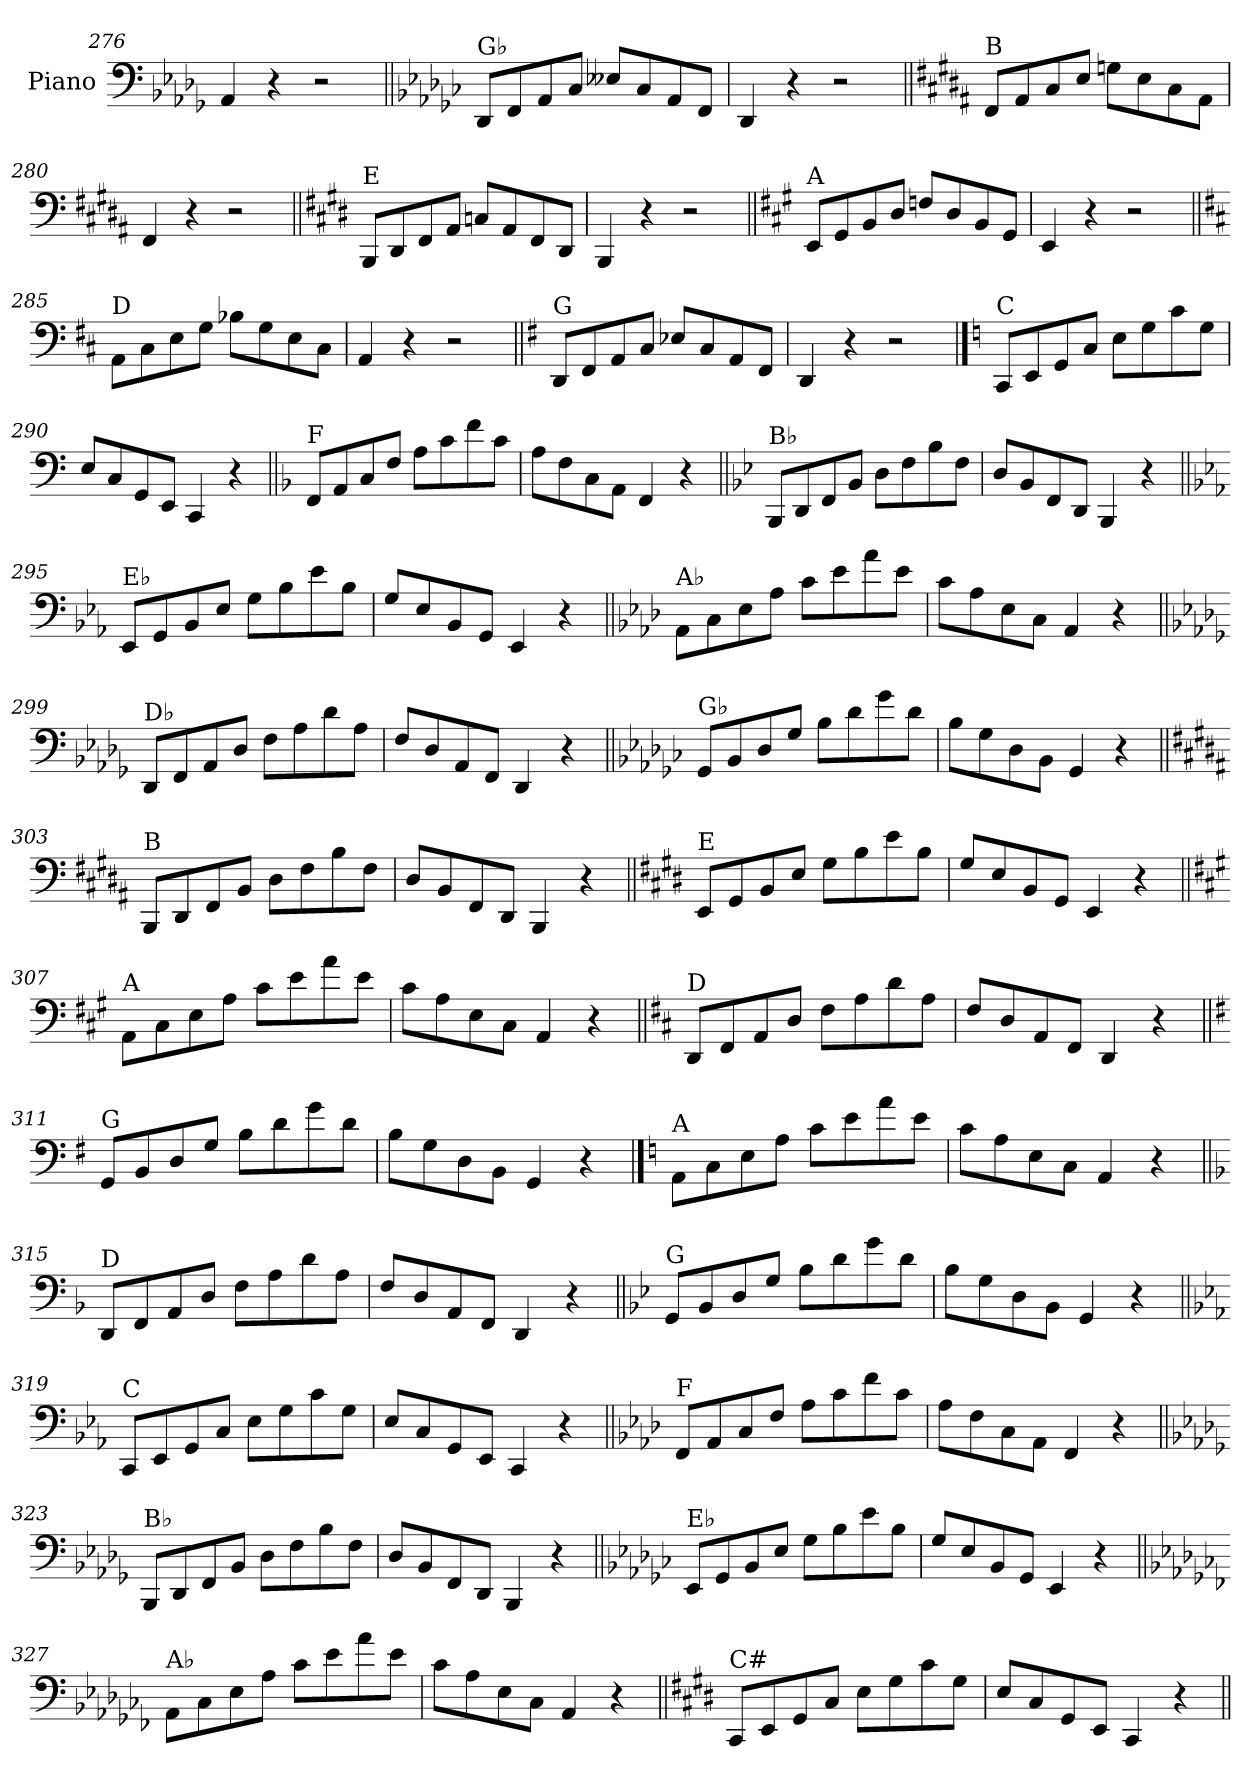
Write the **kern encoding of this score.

**kern
*part1
*staff1
*I"Piano
*I'Pno.
*clefF4
*k[b-e-a-d-g-]
=276
4AA-/
4r
2r
!!LO:LB:g=z
=277||
*k[b-e-a-d-g-c-]
!LO:TX:a:t=G♭
8DD-/L
8FF/
8AA-/
8C-/J
8E--X/L
8C-/
8AA-/
8FF/J
=278
4DD-/
4r
2r
=279||
*k[f#c#g#d#a#]
!LO:TX:a:t=B
8FF#/L
8AA#/
8C#/
8E/J
8Gn\L
8E\
8C#\
8AA#\J
=280
4FF#/
4r
2r
=281||
*k[f#c#g#d#]
!LO:TX:a:t=E
8BBB/L
8DD#/
8FF#/
8AA/J
8Cn/L
8AA/
8FF#/
8DD#/J
=282
4BBB/
4r
2r
!!LO:LB:g=z
=283||
*k[f#c#g#]
!LO:TX:a:t=A
8EE/L
8GG#/
8BB/
8D/J
8Fn/L
8D/
8BB/
8GG#/J
=284
4EE/
4r
2r
=285||
*k[f#c#]
!LO:TX:a:t=D
8AA\L
8C#\
8E\
8G\J
8B-X\L
8G\
8E\
8C#\J
=286
4AA/
4r
2r
=287||
*k[f#]
!LO:TX:a:t=G
8DD/L
8FF#/
8AA/
8C/J
8E-X/L
8C/
8AA/
8FF#/J
=288
4DD/
4r
2r
!!LO:PB:g=z
==289
*k[]
!LO:TX:a:t=C
8CC/L
8EE/
8GG/
8C/J
8E\L
8G\
8c\
8G\J
=290
8E/L
8C/
8GG/
8EE/J
4CC/
4r
=291||
*k[b-]
!LO:TX:a:t=F
8FF/L
8AA/
8C/
8F/J
8A\L
8c\
8f\
8c\J
=292
8A\L
8F\
8C\
8AA\J
4FF/
4r
=293||
*k[b-e-]
!LO:TX:a:t=B♭
8BBB-/L
8DD/
8FF/
8BB-/J
8D\L
8F\
8B-\
8F\J
=294
8D/L
8BB-/
8FF/
8DD/J
4BBB-/
4r
!!LO:LB:g=z
=295||
*k[b-e-a-]
!LO:TX:a:t=E♭
8EE-/L
8GG/
8BB-/
8E-/J
8G\L
8B-\
8e-\
8B-\J
=296
8G/L
8E-/
8BB-/
8GG/J
4EE-/
4r
=297||
*k[b-e-a-d-]
!LO:TX:a:t=A♭
8AA-\L
8C\
8E-\
8A-\J
8c\L
8e-\
8a-\
8e-\J
=298
8c\L
8A-\
8E-\
8C\J
4AA-/
4r
=299||
*k[b-e-a-d-g-]
!LO:TX:a:t=D♭
8DD-/L
8FF/
8AA-/
8D-/J
8F\L
8A-\
8d-\
8A-\J
=300
8F/L
8D-/
8AA-/
8FF/J
4DD-/
4r
!!LO:LB:g=z
=301||
*k[b-e-a-d-g-c-]
!LO:TX:a:t=G♭
8GG-/L
8BB-/
8D-/
8G-/J
8B-\L
8d-\
8g-\
8d-\J
=302
8B-\L
8G-\
8D-\
8BB-\J
4GG-/
4r
=303||
*k[f#c#g#d#a#]
!LO:TX:a:t=B
8BBB/L
8DD#/
8FF#/
8BB/J
8D#\L
8F#\
8B\
8F#\J
=304
8D#/L
8BB/
8FF#/
8DD#/J
4BBB/
4r
=305||
*k[f#c#g#d#]
!LO:TX:a:t=E
8EE/L
8GG#/
8BB/
8E/J
8G#\L
8B\
8e\
8B\J
=306
8G#/L
8E/
8BB/
8GG#/J
4EE/
4r
!!LO:LB:g=z
=307||
*k[f#c#g#]
!LO:TX:a:t=A
8AA\L
8C#\
8E\
8A\J
8c#\L
8e\
8a\
8e\J
=308
8c#\L
8A\
8E\
8C#\J
4AA/
4r
=309||
*k[f#c#]
!LO:TX:a:t=D
8DD/L
8FF#/
8AA/
8D/J
8F#\L
8A\
8d\
8A\J
=310
8F#/L
8D/
8AA/
8FF#/J
4DD/
4r
=311||
*k[f#]
!LO:TX:a:t=G
8GG/L
8BB/
8D/
8G/J
8B\L
8d\
8g\
8d\J
=312
8B\L
8G\
8D\
8BB\J
4GG/
4r
!!LO:LB:g=z
==313
*k[]
!LO:TX:a:t=A
8AA\L
8C\
8E\
8A\J
8c\L
8e\
8a\
8e\J
=314
8c\L
8A\
8E\
8C\J
4AA/
4r
=315||
*k[b-]
!LO:TX:a:t=D
8DD/L
8FF/
8AA/
8D/J
8F\L
8A\
8d\
8A\J
=316
8F/L
8D/
8AA/
8FF/J
4DD/
4r
=317||
*k[b-e-]
!LO:TX:a:t=G
8GG/L
8BB-/
8D/
8G/J
8B-\L
8d\
8g\
8d\J
=318
8B-\L
8G\
8D\
8BB-\J
4GG/
4r
!!LO:LB:g=z
=319||
*k[b-e-a-]
!LO:TX:a:t=C
8CC/L
8EE-/
8GG/
8C/J
8E-\L
8G\
8c\
8G\J
=320
8E-/L
8C/
8GG/
8EE-/J
4CC/
4r
=321||
*k[b-e-a-d-]
!LO:TX:a:t=F
8FF/L
8AA-/
8C/
8F/J
8A-\L
8c\
8f\
8c\J
=322
8A-\L
8F\
8C\
8AA-\J
4FF/
4r
=323||
*k[b-e-a-d-g-]
!LO:TX:a:t=B♭
8BBB-/L
8DD-/
8FF/
8BB-/J
8D-\L
8F\
8B-\
8F\J
=324
8D-/L
8BB-/
8FF/
8DD-/J
4BBB-/
4r
!!LO:LB:g=z
=325||
*k[b-e-a-d-g-c-]
!LO:TX:a:t=E♭
8EE-/L
8GG-/
8BB-/
8E-/J
8G-\L
8B-\
8e-\
8B-\J
=326
8G-/L
8E-/
8BB-/
8GG-/J
4EE-/
4r
=327||
*k[b-e-a-d-g-c-f-]
!LO:TX:a:t=A♭
8AA-\L
8C-\
8E-\
8A-\J
8c-\L
8e-\
8a-\
8e-\J
=328
8c-\L
8A-\
8E-\
8C-\J
4AA-/
4r
=329||
*k[f#c#g#d#]
!LO:TX:a:t=C#
8CC#/L
8EE/
8GG#/
8C#/J
8E\L
8G#\
8c#\
8G#\J
=330
8E/L
8C#/
8GG#/
8EE/J
4CC#/
4r
=||
*-
